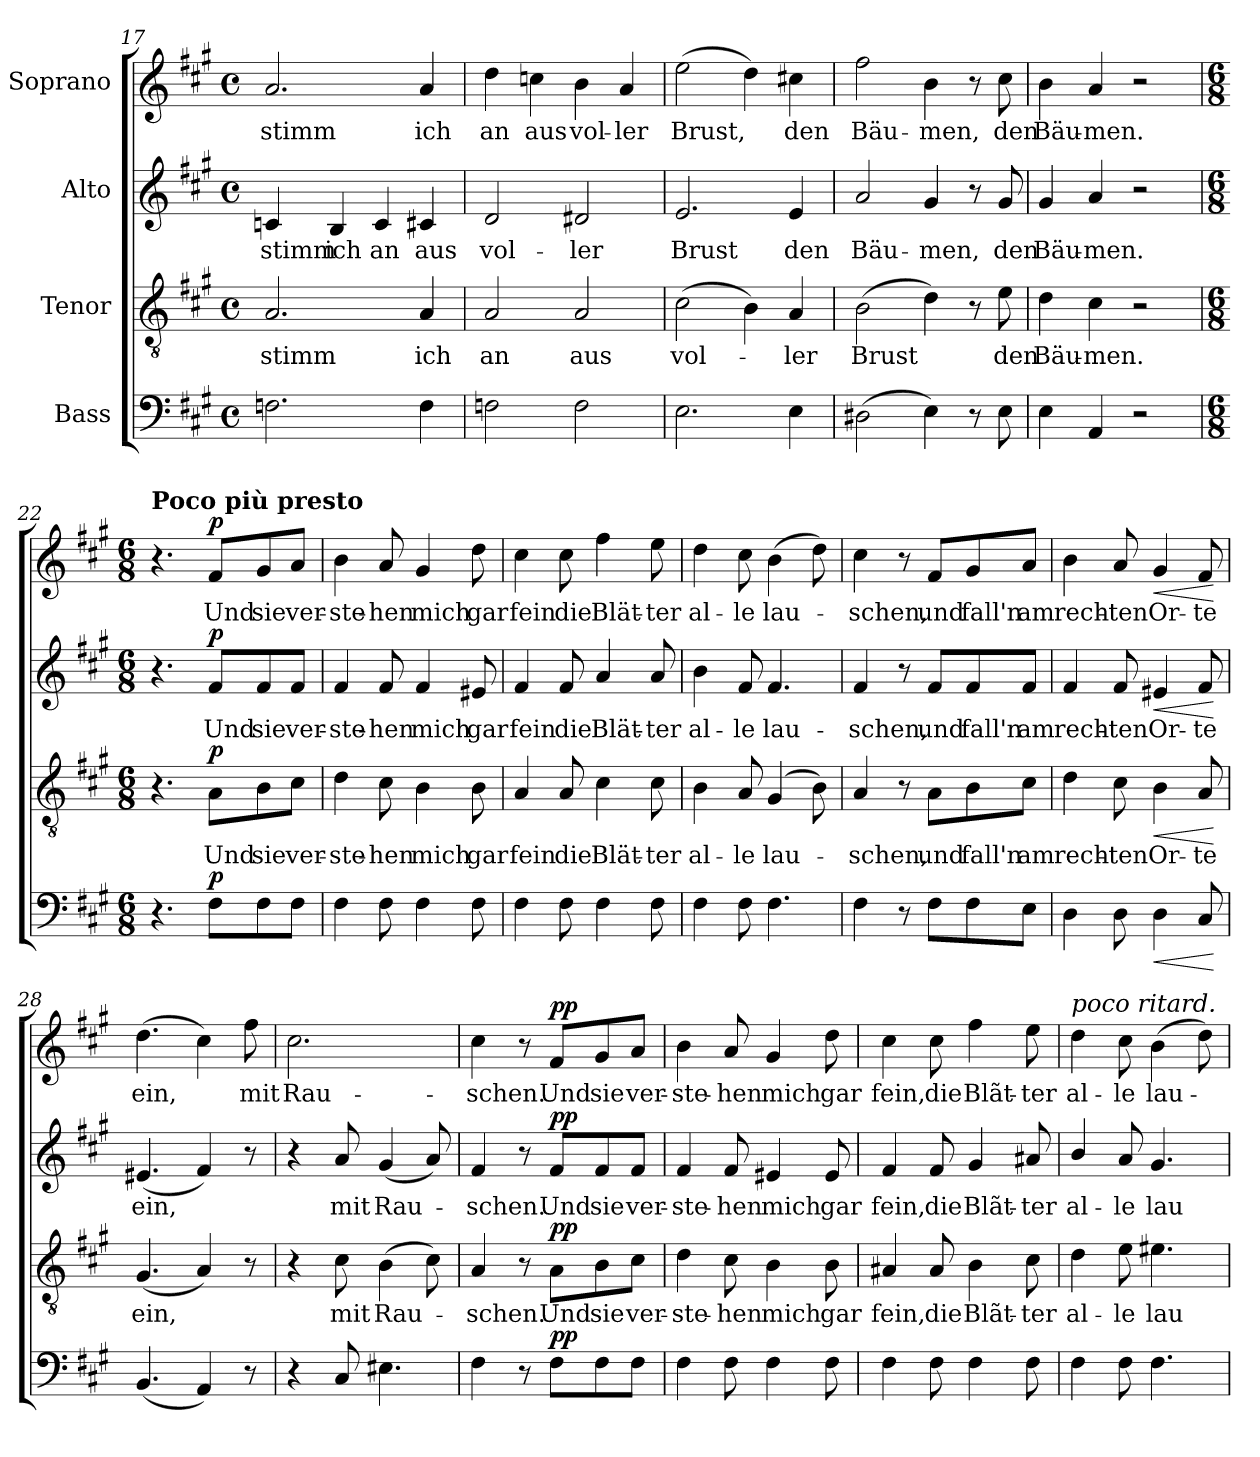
**kern	**dynam	**kern	**text	**dynam	**kern	**text	**dynam	**kern	**text	**dynam
*part4	*part4	*part3	*part3	*part3	*part2	*part2	*part2	*part1	*part1	*part1
*staff4	*staff4	*staff3	*staff3	*staff3	*staff2	*staff2	*staff2	*staff1	*staff1	*staff1
*I"Bass	*	*I"Tenor	*	*	*I"Alto	*	*	*I"Soprano	*	*
!!LO:LB:g=z
*clefF4	*	*clefGv2	*	*	*clefG2	*	*	*clefG2	*	*
*k[f#c#g#]	*	*k[f#c#g#]	*	*	*k[f#c#g#]	*	*	*k[f#c#g#]	*	*
*M4/4	*	*M4/4	*	*	*M4/4	*	*	*M4/4	*	*
*met(c)	*	*met(c)	*	*	*met(c)	*	*	*met(c)	*	*
=17	=17	=17	=17	=17	=17	=17	=17	=17	=17	=17
!	!	!	!LO:LY:b	!	!	!LO:LY:b	!	!	!LO:LY:b	!
2.Fn\	.	2.A/	stimm	.	4cn/	stimm	.	2.a/	stimm	.
!	!	!	!	!	!	!LO:LY:b	!	!	!	!
.	.	.	.	.	4B/	ich	.	.	.	.
!	!	!	!	!	!	!LO:LY:b	!	!	!	!
.	.	.	.	.	4c/	an	.	.	.	.
!	!	!	!LO:LY:b	!	!	!LO:LY:b	!	!	!LO:LY:b	!
4F\	.	4A/	ich	.	4c#X/	aus	.	4a/	ich	.
=18	=18	=18	=18	=18	=18	=18	=18	=18	=18	=18
!	!	!	!LO:LY:b	!	!	!LO:LY:b	!	!	!LO:LY:b	!
2Fn\	.	2A/	an	.	2d/	vol-	.	4dd\	an	.
!	!	!	!	!	!	!	!	!	!LO:LY:b	!
.	.	.	.	.	.	.	.	4ccn\	aus	.
!	!	!	!LO:LY:b	!	!	!LO:LY:b	!	!	!LO:LY:b	!
2F\	.	2A/	aus	.	2d#X/	-ler	.	4b\	vol-	.
!	!	!	!	!	!	!	!	!	!LO:LY:b	!
.	.	.	.	.	.	.	.	4a/	-ler	.
=19	=19	=19	=19	=19	=19	=19	=19	=19	=19	=19
!	!	!	!LO:LY:b	!	!	!LO:LY:b	!	!	!LO:LY:b	!
2.E\	.	(>2c#\	vol-	.	2.e/	Brust	.	(>2ee\	Brust,	.
.	.	4B\)	.	.	.	.	.	4dd\)	.	.
!	!	!	!LO:LY:b	!	!	!LO:LY:b	!	!	!LO:LY:b	!
4E\	.	4A/	-ler	.	4e/	den	.	4cc#X\	den	.
=20	=20	=20	=20	=20	=20	=20	=20	=20	=20	=20
!	!	!	!LO:LY:b	!	!	!LO:LY:b	!	!	!LO:LY:b	!
(>2D#X\	.	(>2B\	Brust	.	2a/	Bäu-	.	2ff#\	Bäu-	.
!	!	!	!	!	!	!LO:LY:b	!	!	!LO:LY:b	!
4E\)	.	4d\)	.	.	4g#/	-men,	.	4b\	-men,	.
8r	.	8r	.	.	8r	.	.	8r	.	.
!	!	!	!LO:LY:b	!	!	!LO:LY:b	!	!	!LO:LY:b	!
8E\	.	8e\	den	.	8g#/	den	.	8cc#\	den	.
=21	=21	=21	=21	=21	=21	=21	=21	=21	=21	=21
!	!	!	!LO:LY:b	!	!	!LO:LY:b	!	!	!LO:LY:b	!
4E\	.	4d\	Bäu-	.	4g#/	Bäu-	.	4b\	Bäu-	.
!	!	!	!LO:LY:b	!	!	!LO:LY:b	!	!	!LO:LY:b	!
4AA/	.	4c#\	-men.	.	4a/	-men.	.	4a/	-men.	.
2r	.	2r	.	.	2r	.	.	2r	.	.
!!LO:LB:g=z
=22	=22	=22	=22	=22	=22	=22	=22	=22	=22	=22
*M6/8	*	*M6/8	*	*	*M6/8	*	*	*M6/8	*	*
!	!	!	!	!	!	!	!	!LO:TX:a:B:t=Poco più presto	!	!
4.r	.	4.r	.	.	4.r	.	.	4.r	.	.
!	!LO:DY:a	!	!LO:LY:b	!LO:DY:a	!	!LO:LY:b	!LO:DY:a	!	!LO:LY:b	!LO:DY:a
8F#\L	p	8A\L	Und	p	8f#/L	Und	p	8f#/L	Und	p
!	!	!	!LO:LY:b	!	!	!LO:LY:b	!	!	!LO:LY:b	!
8F#\	.	8B\	sie	.	8f#/	sie	.	8g#/	sie	.
!	!	!	!LO:LY:b	!	!	!LO:LY:b	!	!	!LO:LY:b	!
8F#\J	.	8c#\J	ver-	.	8f#/J	ver-	.	8a/J	ver-	.
=23	=23	=23	=23	=23	=23	=23	=23	=23	=23	=23
!	!	!	!LO:LY:b	!	!	!LO:LY:b	!	!	!LO:LY:b	!
4F#\	.	4d\	-ste-	.	4f#/	-ste-	.	4b\	-ste-	.
!	!	!	!LO:LY:b	!	!	!LO:LY:b	!	!	!LO:LY:b	!
8F#\	.	8c#\	-hen	.	8f#/	-hen	.	8a/	-hen	.
!	!	!	!LO:LY:b	!	!	!LO:LY:b	!	!	!LO:LY:b	!
4F#\	.	4B\	mich	.	4f#/	mich	.	4g#/	mich	.
!	!	!	!LO:LY:b	!	!	!LO:LY:b	!	!	!LO:LY:b	!
8F#\	.	8B\	gar	.	8e#X/	gar	.	8dd\	gar	.
=24	=24	=24	=24	=24	=24	=24	=24	=24	=24	=24
!	!	!	!LO:LY:b	!	!	!LO:LY:b	!	!	!LO:LY:b	!
4F#\	.	4A/	fein	.	4f#/	fein	.	4cc#\	fein	.
!	!	!	!LO:LY:b	!	!	!LO:LY:b	!	!	!LO:LY:b	!
8F#\	.	8A/	die	.	8f#/	die	.	8cc#\	die	.
!	!	!	!LO:LY:b	!	!	!LO:LY:b	!	!	!LO:LY:b	!
4F#\	.	4c#\	Blät-	.	4a/	Blät-	.	4ff#\	Blät-	.
!	!	!	!LO:LY:b	!	!	!LO:LY:b	!	!	!LO:LY:b	!
8F#\	.	8c#\	-ter	.	8a/	-ter	.	8ee\	-ter	.
=25	=25	=25	=25	=25	=25	=25	=25	=25	=25	=25
!	!	!	!LO:LY:b	!	!	!LO:LY:b	!	!	!LO:LY:b	!
4F#\	.	4B\	al-	.	4b\	al-	.	4dd\	al-	.
!	!	!	!LO:LY:b	!	!	!LO:LY:b	!	!	!LO:LY:b	!
8F#\	.	8A/	-le	.	8f#/	-le	.	8cc#\	-le	.
!	!	!	!LO:LY:b	!	!	!LO:LY:b	!	!	!LO:LY:b	!
4.F#\	.	(>4G#/	lau-	.	4.f#/	lau-	.	(>4b\	lau-	.
.	.	8B\)	.	.	.	.	.	8dd\)	.	.
=26	=26	=26	=26	=26	=26	=26	=26	=26	=26	=26
!	!	!	!LO:LY:b	!	!	!LO:LY:b	!	!	!LO:LY:b	!
4F#\	.	4A/	-schen,	.	4f#/	-schen,	.	4cc#\	-schen,	.
8r	.	8r	.	.	8r	.	.	8r	.	.
!	!	!	!LO:LY:b	!	!	!LO:LY:b	!	!	!LO:LY:b	!
8F#\L	.	8A\L	und	.	8f#/L	und	.	8f#/L	und	.
!	!	!	!LO:LY:b	!	!	!LO:LY:b	!	!	!LO:LY:b	!
8F#\	.	8B\	fall'n	.	8f#/	fall'n	.	8g#/	fall'n	.
!	!	!	!LO:LY:b	!	!	!LO:LY:b	!	!	!LO:LY:b	!
8E\J	.	8c#\J	am	.	8f#/J	am	.	8a/J	am	.
!!LO:PB:g=z
=27	=27	=27	=27	=27	=27	=27	=27	=27	=27	=27
!	!	!	!LO:LY:b	!	!	!LO:LY:b	!	!	!LO:LY:b	!
4D\	.	4d\	rech-	.	4f#/	rech-	.	4b\	rech-	.
!	!	!	!LO:LY:b	!	!	!LO:LY:b	!	!	!LO:LY:b	!
8D\	.	8c#\	-ten	.	8f#/	-ten	.	8a/	-ten	.
!	!LO:HP:b	!	!LO:LY:b	!LO:HP:b	!	!LO:LY:b	!LO:HP:b	!	!LO:LY:b	!LO:HP:b
4D\	<	4B\	Or-	<	4e#X/	Or-	<	4g#/	Or-	<
!	!	!	!LO:LY:b	!	!	!LO:LY:b	!	!	!LO:LY:b	!
8C#/	.	8A/	-te	.	8f#/	-te	.	8f#/	-te	.
.	[	.	.	[	.	.	[	.	.	[
=28	=28	=28	=28	=28	=28	=28	=28	=28	=28	=28
!	!	!	!LO:LY:b	!	!	!LO:LY:b	!	!	!LO:LY:b	!
(<4.BB/	.	(<4.G#/	ein,	.	(<4.e#X/	ein,	.	(>4.dd\	ein,	.
4AA/)	.	4A/)	.	.	4f#/)	.	.	4cc#\)	.	.
!	!	!	!	!	!	!	!	!	!LO:LY:b	!
8r	.	8r	.	.	8r	.	.	8ff#\	mit	.
=29	=29	=29	=29	=29	=29	=29	=29	=29	=29	=29
!	!	!	!	!	!	!	!	!	!LO:LY:b	!
4r	.	4r	.	.	4r	.	.	2.cc#\	Rau-	.
!	!	!	!LO:LY:b	!	!	!LO:LY:b	!	!	!	!
8C#/	.	8c#\	mit	.	8a/	mit	.	.	.	.
!	!	!	!LO:LY:b	!	!	!LO:LY:b	!	!	!	!
4.E#X\	.	(>4B\	Rau-	.	(<4g#/	Rau-	.	.	.	.
.	.	8c#\)	.	.	8a/)	.	.	.	.	.
=30	=30	=30	=30	=30	=30	=30	=30	=30	=30	=30
!	!	!	!LO:LY:b	!	!	!LO:LY:b	!	!	!LO:LY:b	!
4F#\	.	4A/	-schen.	.	4f#/	-schen.	.	4cc#\	-schen.	.
8r	.	8r	.	.	8r	.	.	8r	.	.
!	!LO:DY:a	!	!LO:LY:b	!LO:DY:a	!	!LO:LY:b	!LO:DY:a	!	!LO:LY:b	!LO:DY:a
8F#\L	pp	8A\L	Und	pp	8f#/L	Und	pp	8f#/L	Und	pp
!	!	!	!LO:LY:b	!	!	!LO:LY:b	!	!	!LO:LY:b	!
8F#\	.	8B\	sie	.	8f#/	sie	.	8g#/	sie	.
!	!	!	!LO:LY:b	!	!	!LO:LY:b	!	!	!LO:LY:b	!
8F#\J	.	8c#\J	ver-	.	8f#/J	ver-	.	8a/J	ver-	.
=31	=31	=31	=31	=31	=31	=31	=31	=31	=31	=31
!	!	!	!LO:LY:b	!	!	!LO:LY:b	!	!	!LO:LY:b	!
4F#\	.	4d\	-ste-	.	4f#/	-ste-	.	4b\	-ste-	.
!	!	!	!LO:LY:b	!	!	!LO:LY:b	!	!	!LO:LY:b	!
8F#\	.	8c#\	-hen	.	8f#/	-hen	.	8a/	-hen	.
!	!	!	!LO:LY:b	!	!	!LO:LY:b	!	!	!LO:LY:b	!
4F#\	.	4B\	mich	.	4e#X/	mich	.	4g#/	mich	.
!	!	!	!LO:LY:b	!	!	!LO:LY:b	!	!	!LO:LY:b	!
8F#\	.	8B\	gar	.	8e#/	gar	.	8dd\	gar	.
!!LO:LB:g=z
=32	=32	=32	=32	=32	=32	=32	=32	=32	=32	=32
!	!	!	!LO:LY:b	!	!	!LO:LY:b	!	!	!LO:LY:b	!
4F#\	.	4A#X/	fein,	.	4f#/	fein,	.	4cc#\	fein,	.
!	!	!	!LO:LY:b	!	!	!LO:LY:b	!	!	!LO:LY:b	!
8F#\	.	8A#/	die	.	8f#/	die	.	8cc#\	die	.
!	!	!	!LO:LY:b	!	!	!LO:LY:b	!	!	!LO:LY:b	!
4F#\	.	4B\	Blãt-	.	4g#/	Blãt-	.	4ff#\	Blãt-	.
!	!	!	!LO:LY:b	!	!	!LO:LY:b	!	!	!LO:LY:b	!
8F#\	.	8c#\	-ter	.	8a#X/	-ter	.	8ee\	-ter	.
=33	=33	=33	=33	=33	=33	=33	=33	=33	=33	=33
*	*	*	*	*	*	*	*	*MM165	*	*
!	!	!	!	!	!	!	!	!LO:TX:a:i:t=poco ritard.	!	!
!	!	!	!LO:LY:b	!	!	!LO:LY:b	!	!	!LO:LY:b	!
4F#\	.	4d\	al-	.	4b/	al-	.	4dd\	al-	.
!	!	!	!LO:LY:b	!	!	!LO:LY:b	!	!	!LO:LY:b	!
8F#\	.	8e\	-le	.	8a/	-le	.	8cc#\	-le	.
*	*	*	*	*	*	*	*	*MM156	*	*
!	!	!	!LO:LY:b	!	!	!LO:LY:b	!	!	!LO:LY:b	!
4.F#\	.	4.e#X\	lau-	.	4.g#/	lau-	.	(>4b\	lau-	.
.	.	.	.	.	.	.	.	8dd\)	.	.
=	=	=	=	=	=	=	=	=	=	=
*-	*-	*-	*-	*-	*-	*-	*-	*-	*-	*-
